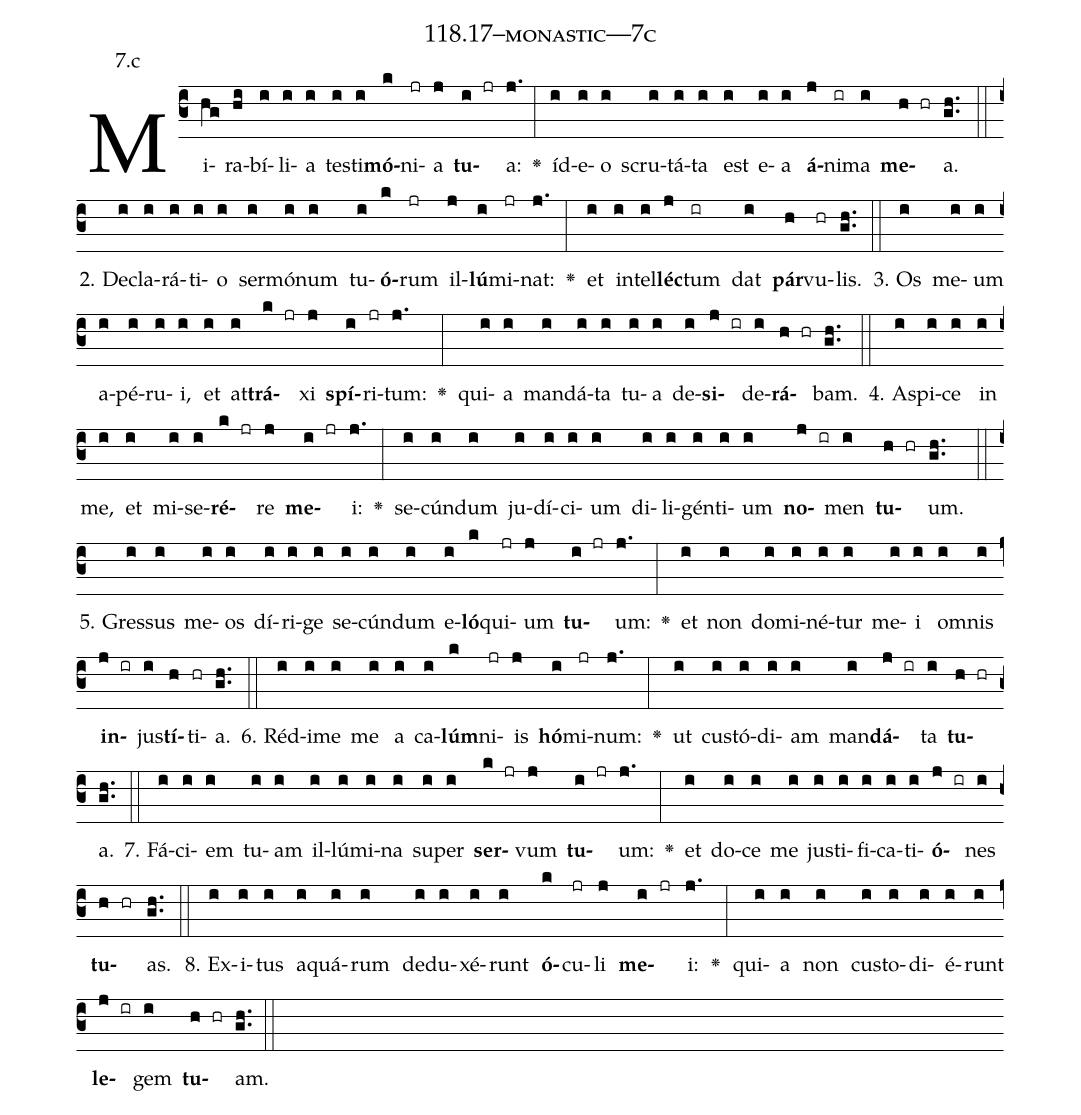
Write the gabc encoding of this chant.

name: 118.17--monastic---7c;
annotation: 7.c;
%%
(c3)Mi(hg)ra(hi)bí(i)li(i)a(i) tes(i)ti(i)<b>mó</b>(k)ni(jr)a(j) <b>tu</b>(i jr)a:(j.) <v>\greheightstar</v>(:) íd(i)e(i)o(i) scru(i)tá(i)ta(i) est(i) e(i)a(i) <b>á</b>(j)ni(ir)ma(i) <b>me</b>(h hr)a.(gh..) (::)
2. De(i)cla(i)rá(i)ti(i)o(i) ser(i)mó(i)num(i) tu(i)<b>ó</b>(k)rum(jr) il(j)<b>lú</b>(i)mi(jr)nat:(j.) <v>\greheightstar</v>(:) et(i) in(i)tel(i)<b>léc</b>(j)tum(ir) dat(i) <b>pár</b>(h)vu(hr)lis.(gh..) (::)
3. Os(i) me(i)um(i) a(i)pé(i)ru(i)i,(i) et(i) at(i)<b>trá</b>(k jr)xi(j) <b>spí</b>(i)ri(jr)tum:(j.) <v>\greheightstar</v>(:) qui(i)a(i) man(i)dá(i)ta(i) tu(i)a(i) de(i)<b>si</b>(j ir)de(i)<b>rá</b>(h hr)bam.(gh..) (::)
4. A(i)spi(i)ce(i) in(i) me,(i) et(i) mi(i)se(i)<b>ré</b>(k jr)re(j) <b>me</b>(i jr)i:(j.) <v>\greheightstar</v>(:) se(i)cún(i)dum(i) ju(i)dí(i)ci(i)um(i) di(i)li(i)gén(i)ti(i)um(i) <b>no</b>(j ir)men(i) <b>tu</b>(h hr)um.(gh..) (::)
5. Gres(i)sus(i) me(i)os(i) dí(i)ri(i)ge(i) se(i)cún(i)dum(i) e(i)<b>ló</b>(k)qui(jr)um(j) <b>tu</b>(i jr)um:(j.) <v>\greheightstar</v>(:) et(i) non(i) do(i)mi(i)né(i)tur(i) me(i)i(i) om(i)nis(i) <b>in</b>(j ir)jus(i)<b>tí</b>(h)ti(hr)a.(gh..) (::)
6. Réd(i)i(i)me(i) me(i) a(i) ca(i)<b>lúm</b>(k)ni(jr)is(j) <b>hó</b>(i)mi(jr)num:(j.) <v>\greheightstar</v>(:) ut(i) cus(i)tó(i)di(i)am(i) man(i)<b>dá</b>(j ir)ta(i) <b>tu</b>(h hr)a.(gh..) (::)
7. Fá(i)ci(i)em(i) tu(i)am(i) il(i)lú(i)mi(i)na(i) su(i)per(i) <b>ser</b>(k jr)vum(j) <b>tu</b>(i jr)um:(j.) <v>\greheightstar</v>(:) et(i) do(i)ce(i) me(i) jus(i)ti(i)fi(i)ca(i)ti(i)<b>ó</b>(j ir)nes(i) <b>tu</b>(h hr)as.(gh..) (::)
8. Ex(i)i(i)tus(i) a(i)quá(i)rum(i) de(i)du(i)xé(i)runt(i) <b>ó</b>(k)cu(jr)li(j) <b>me</b>(i jr)i:(j.) <v>\greheightstar</v>(:) qui(i)a(i) non(i) cus(i)to(i)di(i)é(i)runt(i) <b>le</b>(j ir)gem(i) <b>tu</b>(h hr)am.(gh..) (::)
